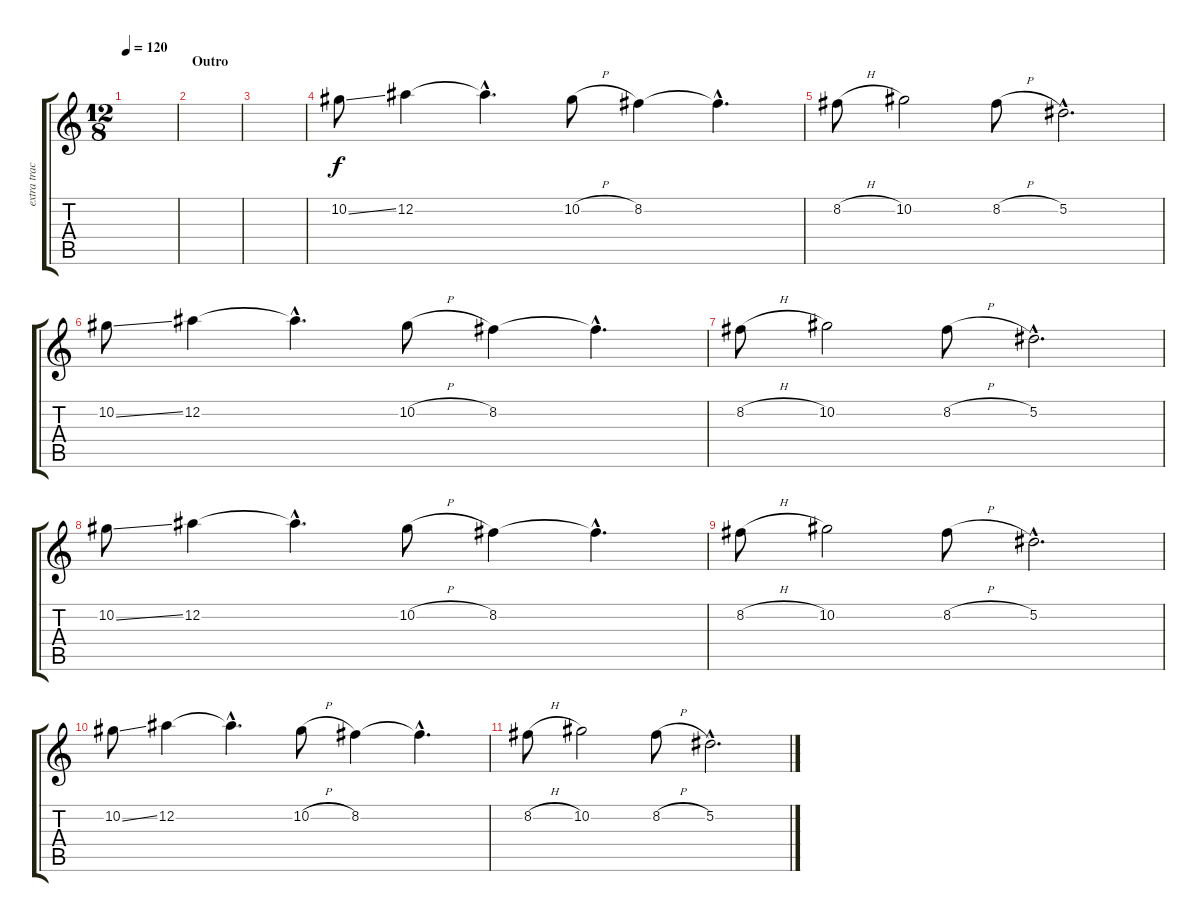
\track ("extra track" "extra trac") {instrument distortionguitar}
\staff {score tabs}
\tuning (Eb4 Bb3 Gb3 Db3 Ab2 Eb2) {hide}
\ts (12 8)
\tempo 120
\clef g2
\ks c
|
\section ("" "Outro")
|
|
10.2{ss}.8 12.2.4 12.2{hac t}.4{d} 10.2{h}.8 8.2.4 8.2{hac t}.4{d} |
8.2{h}.8 10.2.2 8.2{h}.8 5.2{hac}.2{d} |
10.2{ss}.8 12.2.4 12.2{hac t}.4{d} 10.2{h}.8 8.2.4 8.2{hac t}.4{d} |
8.2{h}.8 10.2.2 8.2{h}.8 5.2{hac}.2{d} |
10.2{ss}.8 12.2.4 12.2{hac t}.4{d} 10.2{h}.8 8.2.4 8.2{hac t}.4{d} |
8.2{h}.8 10.2.2 8.2{h}.8 5.2{hac}.2{d} |
10.2{ss}.8 12.2.4 12.2{hac t}.4{d} 10.2{h}.8 8.2.4 8.2{hac t}.4{d} |
8.2{h}.8 10.2.2 8.2{h}.8 5.2{hac}.2{d}
